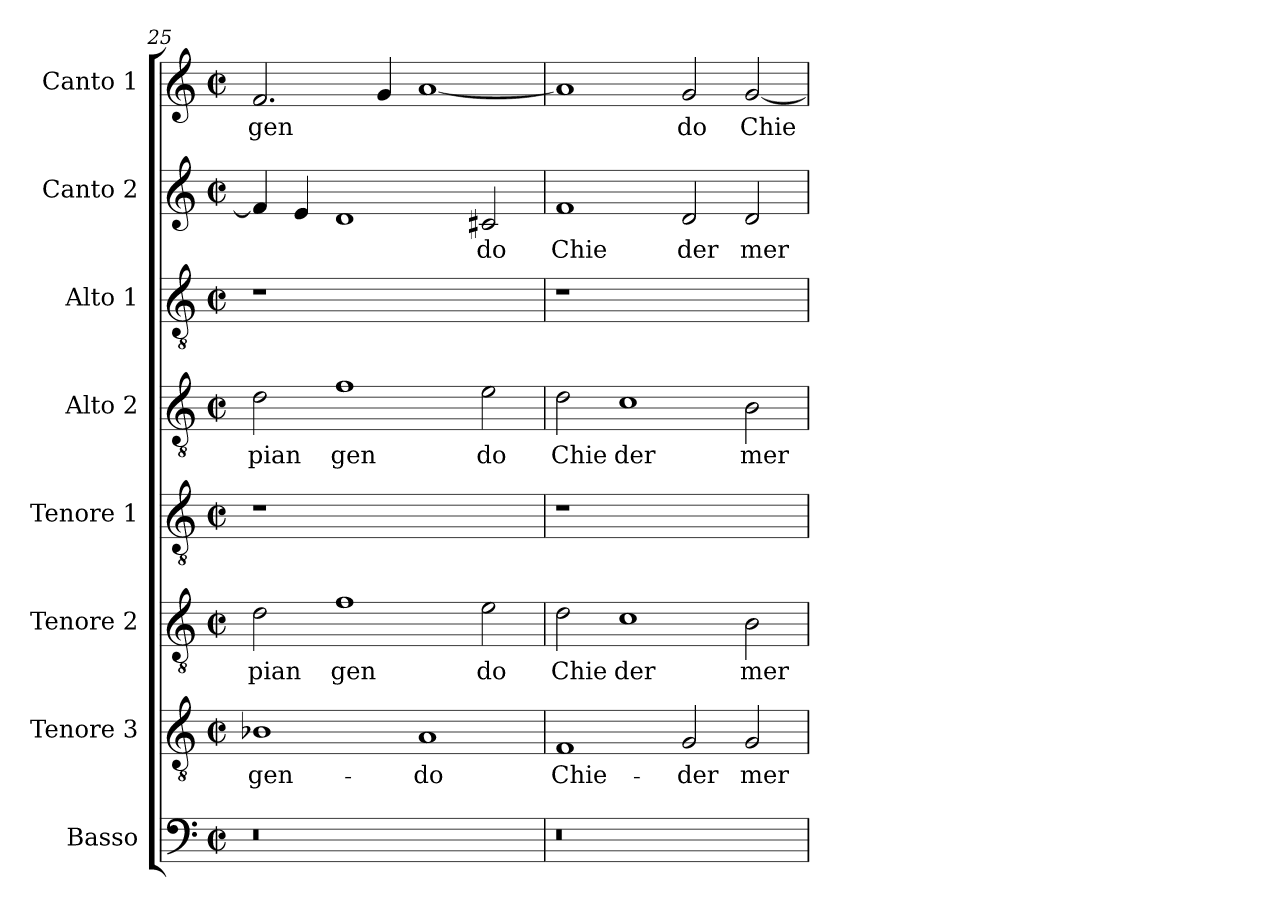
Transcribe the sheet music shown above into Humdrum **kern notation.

**kern	**kern	**text	**kern	**text	**kern	**kern	**text	**kern	**kern	**text	**kern	**text
*part8	*part7	*part7	*part6	*part6	*part5	*part4	*part4	*part3	*part2	*part2	*part1	*part1
*staff8	*staff7	*staff7	*staff6	*staff6	*staff5	*staff4	*staff4	*staff3	*staff2	*staff2	*staff1	*staff1
*I"Basso	*I"Tenore 3	*	*I"Tenore 2	*	*I"Tenore 1	*I"Alto 2	*	*I"Alto 1	*I"Canto 2	*	*I"Canto 1	*
*clefF4	*clefGv2	*	*clefGv2	*	*clefGv2	*clefGv2	*	*clefGv2	*clefG2	*	*clefG2	*
*k[]	*k[]	*	*k[]	*	*k[]	*k[]	*	*k[]	*k[]	*	*k[]	*
*C:	*C:	*	*C:	*	*C:	*C:	*	*C:	*C:	*	*C:	*
*M2/2	*M2/2	*	*M2/2	*	*M2/2	*M2/2	*	*M2/2	*M2/2	*	*M2/2	*
*met(c|)	*met(c|)	*	*met(c|)	*	*met(c|)	*met(c|)	*	*met(c|)	*met(c|)	*	*met(c|)	*
=25	=25	=25	=25	=25	=25	=25	=25	=25	=25	=25	=25	=25
!	!	!LO:LY:b:cj	!	!LO:LY:b:cj	!	!	!LO:LY:b:cj	!	!	!LO:LY:b:cj	!	!LO:LY:b:cj
0r	1B-X	-gen-	2d\	pian	1r	2d\	pian	1r	4f/]	.	2.f/	-gen-
!	!	!	!	!	!	!	!	!	!	!LO:LY:b:cj	!	!
.	.	.	.	.	.	.	.	.	4e/	.	.	.
!	!	!	!	!LO:LY:b:cj	!	!	!LO:LY:b:cj	!	!	!LO:LY:b:cj	!	!
.	.	.	1f	gen	.	1f	gen	.	1d	.	.	.
!	!	!	!	!	!	!	!	!	!	!	!	!LO:LY:b:cj
.	.	.	.	.	.	.	.	.	.	.	4g/	--
!	!	!LO:LY:b:cj	!	!	!	!	!	!	!	!	!	!LO:LY:b:cj
.	1A	-do	.	.	1ryy	.	.	1ryy	.	.	[<1a	--
!	!	!	!	!LO:LY:b:cj	!	!	!LO:LY:b:cj	!	!	!LO:LY:b:cj	!	!
.	.	.	2e\	do	.	2e\	do	.	2c#/	do	.	.
=26	=26	=26	=26	=26	=26	=26	=26	=26	=26	=26	=26	=26
!	!	!LO:LY:b:cj	!	!LO:LY:b:cj	!	!	!LO:LY:b:cj	!	!	!LO:LY:b:cj	!	!LO:LY:b:cj
0r	1F	Chie-	2d\	Chie	1r	2d\	Chie	1r	1f	Chie	1a]	--
!	!	!	!	!LO:LY:b:cj	!	!	!LO:LY:b:cj	!	!	!	!	!
.	.	.	1c	der	.	1c	der	.	.	.	.	.
!	!	!LO:LY:b:cj	!	!	!	!	!	!	!	!LO:LY:b:cj	!	!LO:LY:b:cj
.	2G/	-der	.	.	1ryy	.	.	1ryy	2d/	der	2g/	-do
!	!	!LO:LY:b:cj	!	!LO:LY:b:cj	!	!	!LO:LY:b:cj	!	!	!LO:LY:b:cj	!	!LO:LY:b:cj
.	2G/	mer-	2B\	mer	.	2B\	mer	.	2d/	mer	[<2g/	Chie-
=	=	=	=	=	=	=	=	=	=	=	=	=
*-	*-	*-	*-	*-	*-	*-	*-	*-	*-	*-	*-	*-
